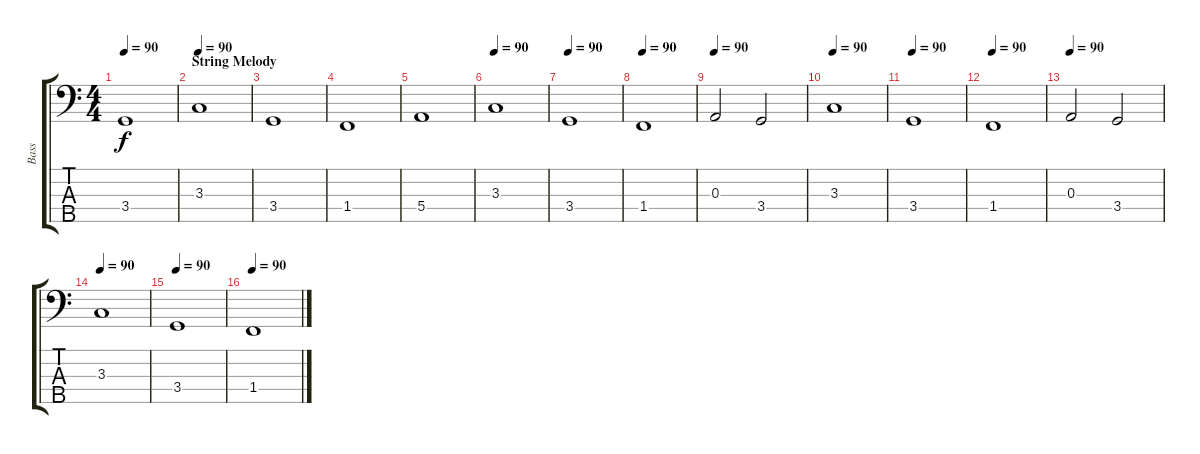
\track ("Bass" "Bass") {instrument electricbassfinger}
\staff {score tabs}
\tuning (G2 D2 A1 E1 B0) {hide}
\ts (4 4)
\tempo 90
\clef f4
\ks c
3.4.1{dy f} |
\section ("" "String Melody")
\tempo 90
3.3.1 |
3.4.1 |
1.4.1 |
5.4.1 |
\tempo 90
3.3.1 |
\tempo 90
3.4.1 |
\tempo 90
1.4.1 |
\tempo 90
0.3.2 3.4.2 |
\tempo 90
3.3.1 |
\tempo 90
3.4.1 |
\tempo 90
1.4.1 |
\tempo 90
0.3.2 3.4.2 |
\section ("" "")
\tempo 90
3.3.1 |
\tempo 90
3.4.1 |
\tempo 90
1.4.1
